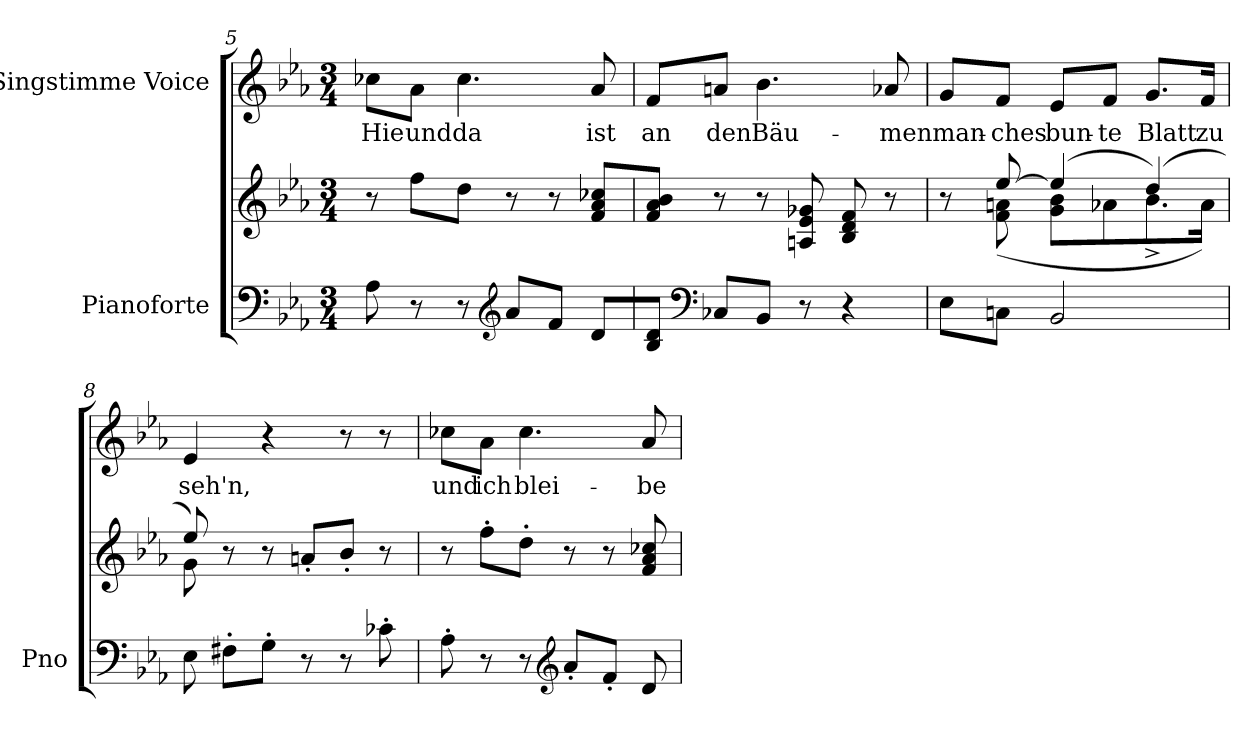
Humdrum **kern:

**kern	**kern	**kern	**text
*part2	*part2	*part1	*part1
*staff3	*staff2	*staff1	*staff1
*I"Pianoforte	*	*I"Singstimme Voice	*
*I'Pno	*	*	*
!!LO:LB:g=z
*clefF4	*clefG2	*clefG2	*
*k[b-e-a-]	*k[b-e-a-]	*k[b-e-a-]	*
*M3/4	*M3/4	*M3/4	*
=5	=5	=5	=5
!	!	!	!LO:LY:b
8A-\	8r	8cc-X\L	Hie
!	!	!	!LO:LY:b
8r	8ff\L	8a-\J	und
!	!	!	!LO:LY:b
8r	8dd\J	4.cc-\	da
*clefG2	*	*	*
8a-/L	8r	.	.
8f/J	8r	.	.
!	!	!	!LO:LY:b
8d/L	8f/ 8a-/ 8cc-X/L	8a-/	ist
=6	=6	=6	=6
!	!	!	!LO:LY:b
8B-/ 8d/J	8f/ 8a-/ 8b-/J	8f/L	an
*clefF4	*	*	*
!	!	!	!LO:LY:b
8C-X/L	8r	8an/J	den
!	!	!	!LO:LY:b
8BB-/J	8r	4.b-\	Bäu-
8r	8An/ 8e-/ 8g-X/	.	.
4r	8B-/ 8d/ 8f/	.	.
!	!	!	!LO:LY:b
.	8r	8a-X/	-men
=7	=7	=7	=7
*	*^	*	*
!	!	!	!	!LO:LY:b
8E-\L	8r	8rffyy	8g/L	man-
!	!	!	!	!LO:LY:b
8Cn\J	[8ee-/	(<8f\ 8an\	8f/J	-ches
!	!	!	!	!LO:LY:b
2BB-/	(>4ee-/]	8g\ 8b-\L	8e-/L	bun-
!	!	!	!	!LO:LY:b
.	.	8a-X\	8f/J	-te
!	!	!	!	!LO:LY:b
.	(>4dd/)	8.b-^\	8.g/L	Blatt
!	!	!	!	!LO:LY:b
.	.	16a-\Jk)	16f/Jk	zu
=8	=8	=8	=8	=8
!	!	!	!	!LO:LY:b
8E-\	8ee-/)	8g\	4e-/	seh'n,
8F#X'\L	8r	8rffyy	.	.
8G'\J	8r	8rffyy	4r	.
8r	8an'/L	8rgyy	.	.
8r	8b-'/J	8rgyy	8r	.
8c-X'\	8r	8rffyy	8r	.
!!LO:LB:g=z
=9	=9	=9	=9	=9
!	!	!	!	!LO:LY:b
*	*v	*v	*	*
8A-'\	8r	8cc-X\L	und
!	!	!	!LO:LY:b
8r	8ff'\L	8a-\J	ich
!	!	!	!LO:LY:b
8r	8dd'\J	4.cc-\	blei-
*clefG2	*	*	*
8a-'/L	8r	.	.
8f'/J	8r	.	.
!	!	!	!LO:LY:b
8d/L	8f/ 8a-/ 8cc-X/L	8a-/	-be
=	=	=	=
*-	*-	*-	*-
